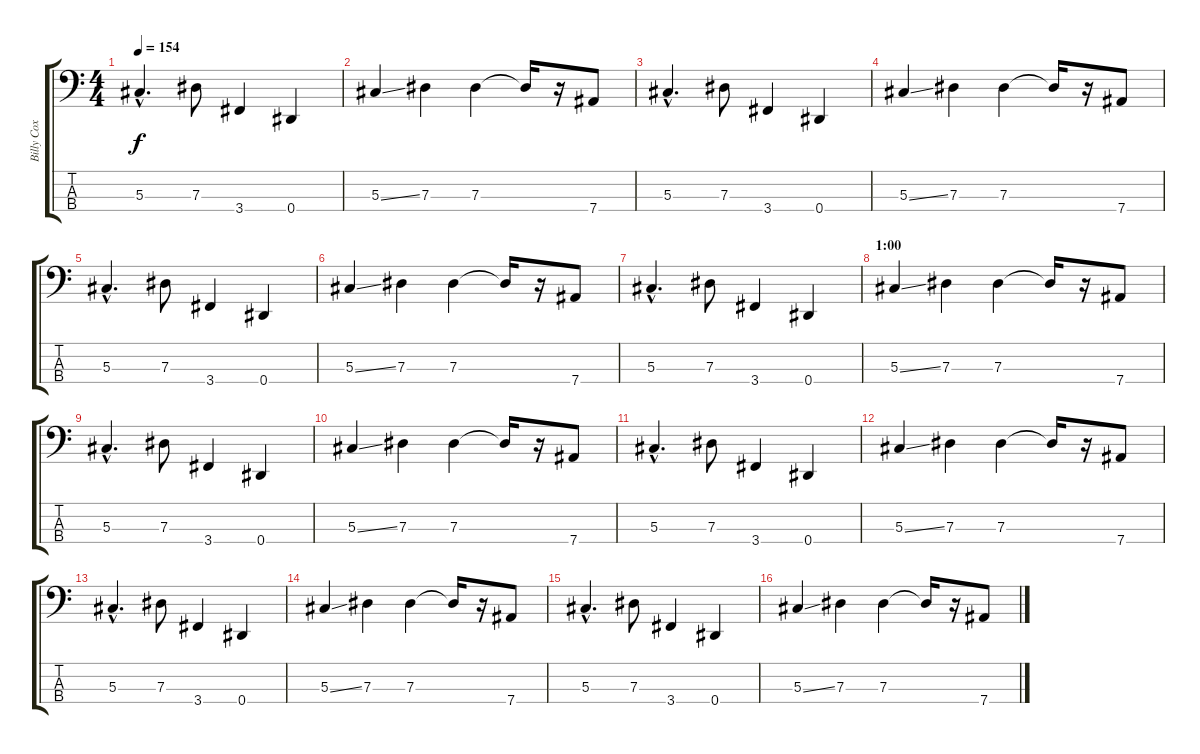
\track ("Billy Cox" "Billy Cox") {instrument electricbassfinger}
\staff {score tabs}
\tuning (Gb2 Db2 Ab1 Eb1) {hide}
\ts (4 4)
\tempo 154
\clef f4
\ks c
5.3{hac}.4{d dy f} 7.3.8 3.4.4 0.4.4 |
5.3{ss}.4 7.3.4 7.3.4 7.3{t}.16 r.16 7.4.8 |
5.3{hac}.4{d} 7.3.8 3.4.4 0.4.4 |
5.3{ss}.4 7.3.4 7.3.4 7.3{t}.16 r.16 7.4.8 |
5.3{hac}.4{d} 7.3.8 3.4.4 0.4.4 |
5.3{ss}.4 7.3.4 7.3.4 7.3{t}.16 r.16 7.4.8 |
5.3{hac}.4{d} 7.3.8 3.4.4 0.4.4 |
\section ("" "1:00")
5.3{ss}.4 7.3.4 7.3.4 7.3{t}.16 r.16 7.4.8 |
5.3{hac}.4{d} 7.3.8 3.4.4 0.4.4 |
5.3{ss}.4 7.3.4 7.3.4 7.3{t}.16 r.16 7.4.8 |
5.3{hac}.4{d} 7.3.8 3.4.4 0.4.4 |
5.3{ss}.4 7.3.4 7.3.4 7.3{t}.16 r.16 7.4.8 |
5.3{hac}.4{d} 7.3.8 3.4.4 0.4.4 |
5.3{ss}.4 7.3.4 7.3.4 7.3{t}.16 r.16 7.4.8 |
5.3{hac}.4{d} 7.3.8 3.4.4 0.4.4 |
5.3{ss}.4 7.3.4 7.3.4 7.3{t}.16 r.16 7.4.8
